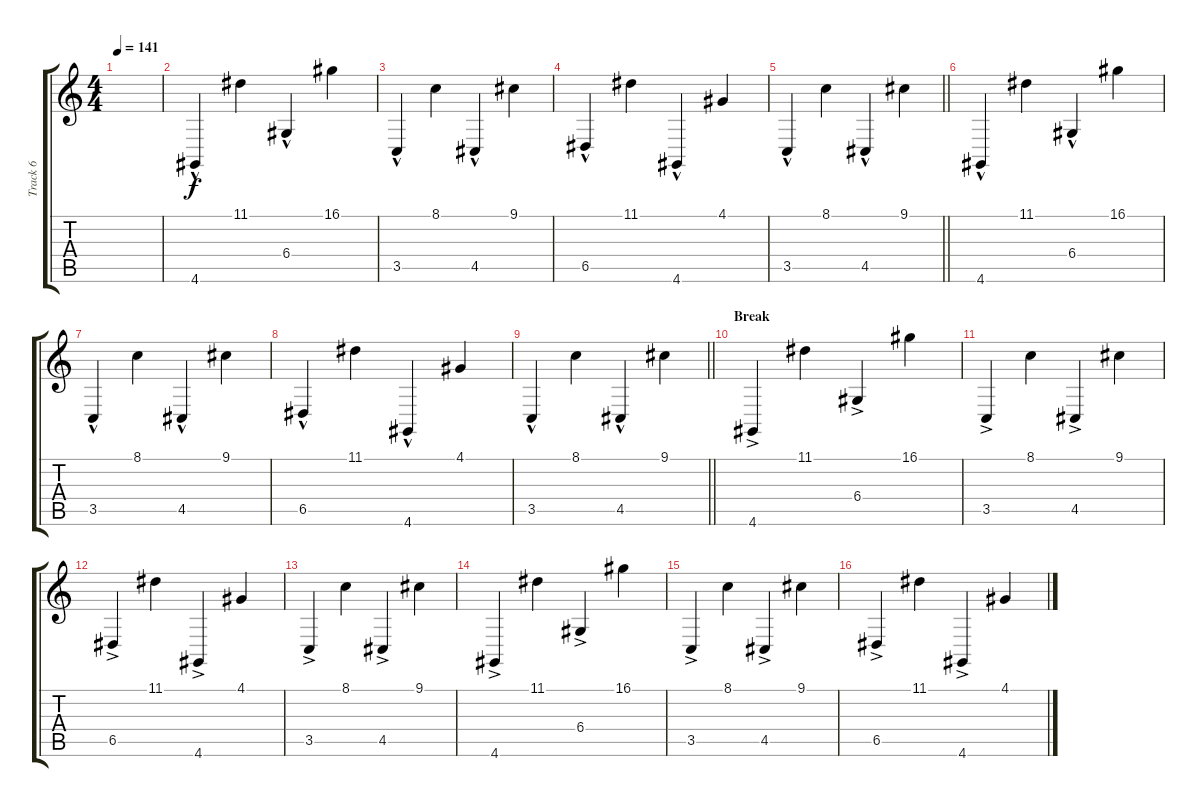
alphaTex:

\track ("Track 6" "Track 6") {instrument electricpiano1}
\staff {score tabs}
\tuning (E4 B3 G3 D3 A2 E2) {hide}
\ts (4 4)
\tempo 141
\clef g2
\ks c
|
4.6{hac}.4 11.1.4 6.4{hac}.4 16.1.4 |
3.5{hac}.4 8.1.4 4.5{hac}.4 9.1.4 |
6.5{hac}.4 11.1.4 4.6{hac}.4 4.1.4 |
\barLineRight lightlight
3.5{hac}.4 8.1.4 4.5{hac}.4 9.1.4 |
4.6{hac}.4 11.1.4 6.4{hac}.4 16.1.4 |
3.5{hac}.4 8.1.4 4.5{hac}.4 9.1.4 |
6.5{hac}.4 11.1.4 4.6{hac}.4 4.1.4 |
\barLineRight lightlight
3.5{hac}.4 8.1.4 4.5{hac}.4 9.1.4 |
\section ("" "Break")
4.6{ac}.4 11.1.4 6.4{ac}.4 16.1.4 |
3.5{ac}.4 8.1.4 4.5{ac}.4 9.1.4 |
6.5{ac}.4 11.1.4 4.6{ac}.4 4.1.4 |
3.5{ac}.4 8.1.4 4.5{ac}.4 9.1.4 |
4.6{ac}.4 11.1.4 6.4{ac}.4 16.1.4 |
3.5{ac}.4 8.1.4 4.5{ac}.4 9.1.4 |
6.5{ac}.4 11.1.4 4.6{ac}.4 4.1.4
